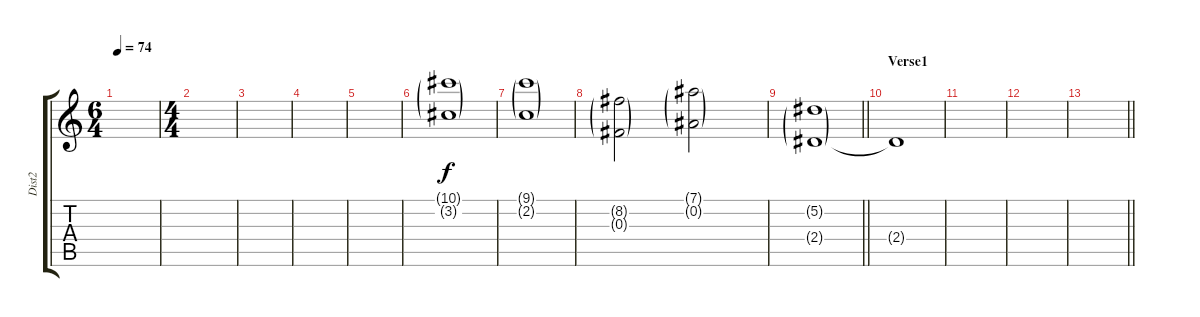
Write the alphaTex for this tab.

\track ("Dist2" "Dist2") {instrument distortionguitar}
\staff {score tabs}
\tuning (Eb4 Bb3 Gb3 Db3 Ab2 Eb2) {hide}
\ts (6 4)
\tempo 74
\clef g2
\ks c
|
\ts (4 4)
|
|
|
|
(10.1{g} 3.2{g}).1 |
(9.1{g} 2.2{g}).1 |
(8.2{g} 0.3{g}).2 (7.1{g} 0.2{g}).2 |
\barLineRight lightlight
(5.2{g} 2.4{g}).1 |
\section ("" "Verse1")
2.4{t}.1{dy f} |
|
|
\barLineRight lightlight
